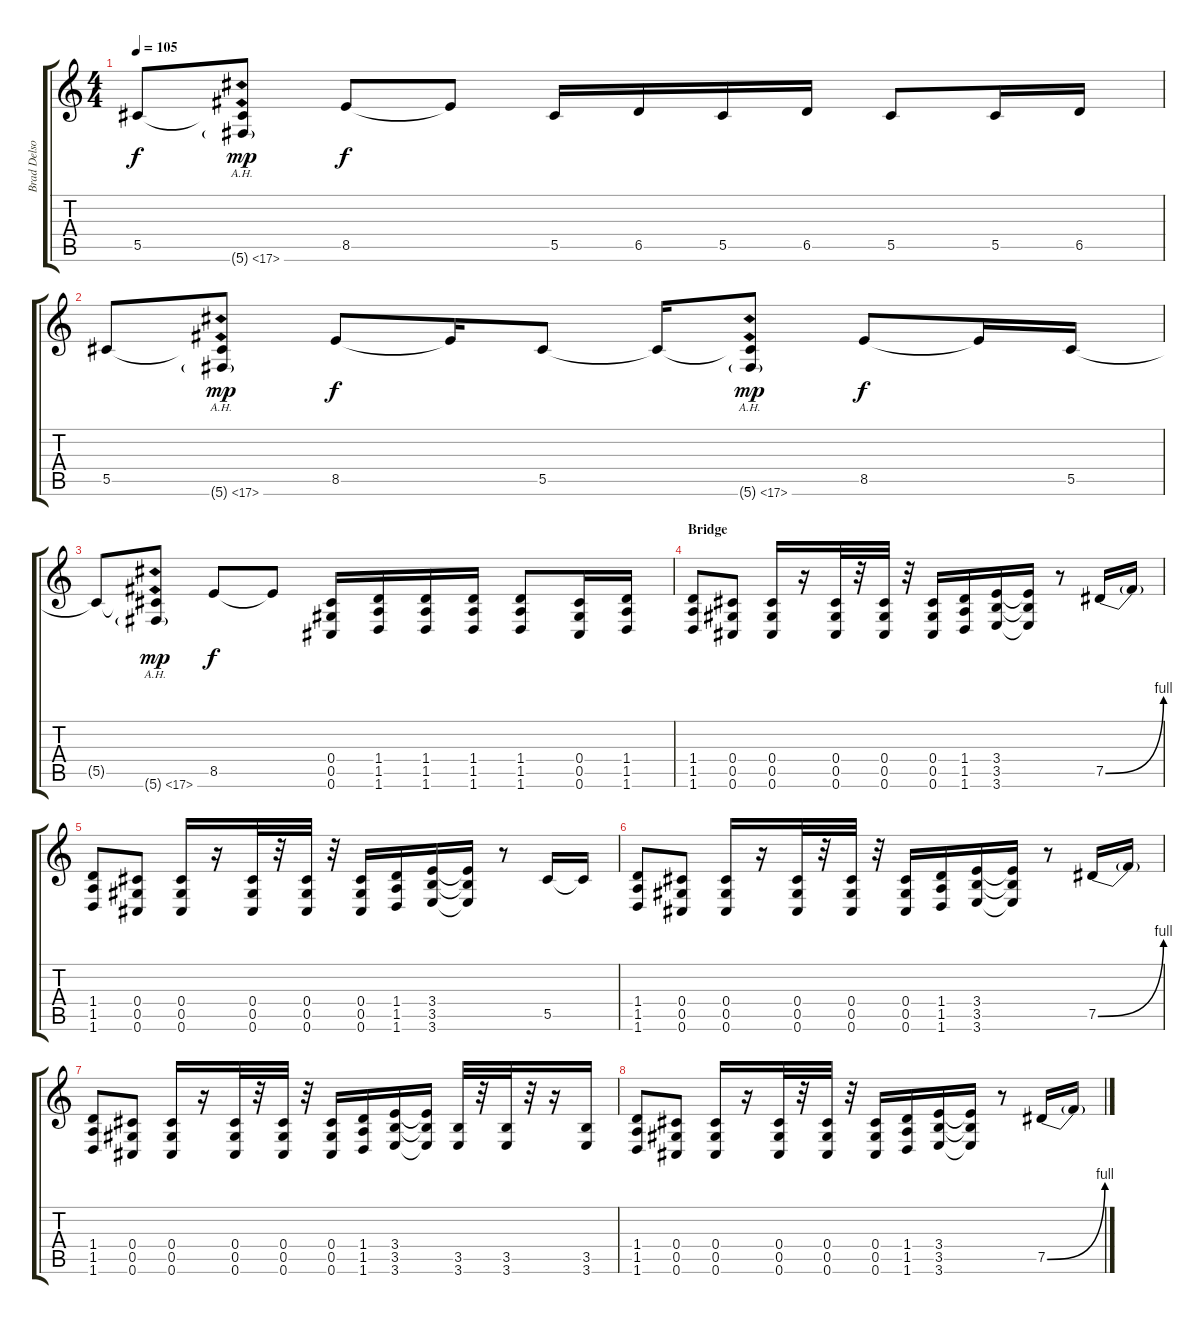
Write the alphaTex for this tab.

\track ("Brad Delson" "Brad Delso") {instrument distortionguitar}
\staff {score tabs}
\tuning (Eb4 Bb3 Gb3 Db3 Ab2 Db2) {hide}
\ts (4 4)
\tempo 105
\clef g2
\ks c
5.5{t}.8{dy f} (5.5{ah 12 t} 5.6{ah 12 g}).8{dy mp} 8.5.8{dy f} 8.5{t}.8 5.5.16 6.5.16 5.5.16 6.5.16 5.5.8 5.5.16 6.5.16 |
5.5.8 (5.5{ah 12 t} 5.6{ah 12 g}).8{dy mp} 8.5.8{dy f} 8.5{t}.16 5.5.8 5.5{t}.16 (5.5{ah 12 t} 5.6{ah 12 g}).8{dy mp} 8.5.8{dy f} 8.5{t}.16 5.5.16 |
5.5{t}.8 (5.5{ah 12 t} 5.6{ah 12 g}).8{dy mp} 8.5.8{dy f} 8.5{t}.8 (0.4 0.5 0.6).16 (1.4 1.5 1.6).16 (1.4 1.5 1.6).16 (1.4 1.5 1.6).16 (1.4 1.5 1.6).8 (0.4 0.5 0.6).16 (1.4 1.5 1.6).16 |
\section ("" "Bridge")
(1.4 1.5 1.6).8 (0.4 0.5 0.6).8 (0.4 0.5 0.6).16 r.16 (0.4 0.5 0.6).32 r.32 (0.4 0.5 0.6).32 r.32 (0.4 0.5 0.6).16 (1.4 1.5 1.6).16 (3.4 3.5 3.6).16 (3.4{t} 3.5{t} 3.6{t}).16 r.8 7.5{be (bend 0 0 60 4)}.16 7.5{t}.16 |
(1.4 1.5 1.6).8 (0.4 0.5 0.6).8 (0.4 0.5 0.6).16 r.16 (0.4 0.5 0.6).32 r.32 (0.4 0.5 0.6).32 r.32 (0.4 0.5 0.6).16 (1.4 1.5 1.6).16 (3.4 3.5 3.6).16 (3.4{t} 3.5{t} 3.6{t}).16 r.8 5.5.16 5.5{t}.16 |
(1.4 1.5 1.6).8 (0.4 0.5 0.6).8 (0.4 0.5 0.6).16 r.16 (0.4 0.5 0.6).32 r.32 (0.4 0.5 0.6).32 r.32 (0.4 0.5 0.6).16 (1.4 1.5 1.6).16 (3.4 3.5 3.6).16 (3.4{t} 3.5{t} 3.6{t}).16 r.8 7.5{be (bend 0 0 60 4)}.16 7.5{t}.16 |
(1.4 1.5 1.6).8 (0.4 0.5 0.6).8 (0.4 0.5 0.6).16 r.16 (0.4 0.5 0.6).32 r.32 (0.4 0.5 0.6).32 r.32 (0.4 0.5 0.6).16 (1.4 1.5 1.6).16 (3.4 3.5 3.6).16 (3.4{t} 3.5{t} 3.6{t}).16 (3.5 3.6).32 r.32 (3.5 3.6).32 r.32 r.16 (3.5 3.6).16 |
(1.4 1.5 1.6).8 (0.4 0.5 0.6).8 (0.4 0.5 0.6).16 r.16 (0.4 0.5 0.6).32 r.32 (0.4 0.5 0.6).32 r.32 (0.4 0.5 0.6).16 (1.4 1.5 1.6).16 (3.4 3.5 3.6).16 (3.4{t} 3.5{t} 3.6{t}).16 r.8 7.5{be (bend 0 0 60 4)}.16 7.5{t}.16
